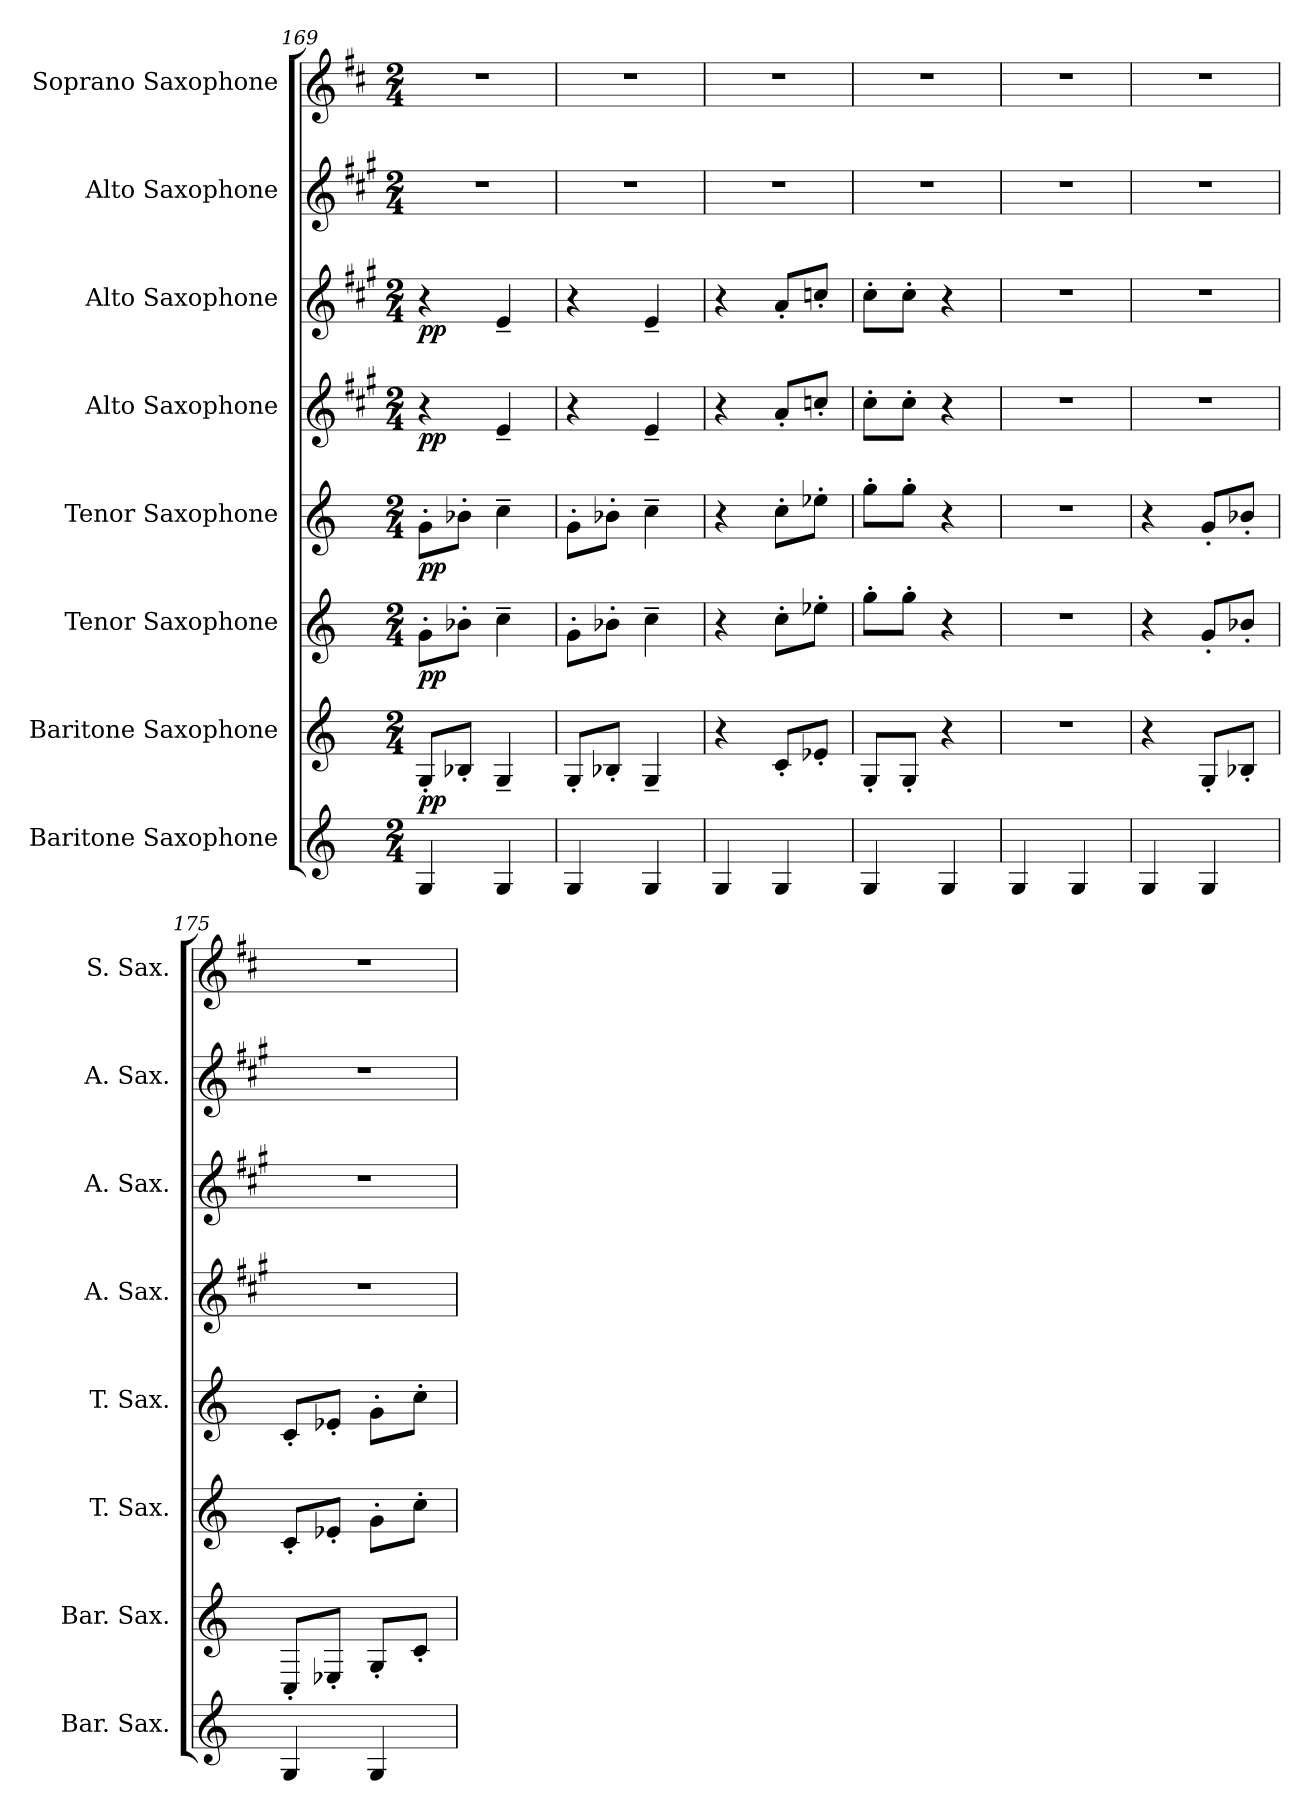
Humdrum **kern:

**kern	**kern	**dynam	**kern	**dynam	**kern	**dynam	**kern	**dynam	**kern	**dynam	**kern	**kern
*part8	*part7	*part7	*part6	*part6	*part5	*part5	*part4	*part4	*part3	*part3	*part2	*part1
*staff8	*staff7	*staff7	*staff6	*staff6	*staff5	*staff5	*staff4	*staff4	*staff3	*staff3	*staff2	*staff1
*I"Baritone Saxophone	*I"Baritone Saxophone	*	*I"Tenor Saxophone	*	*I"Tenor Saxophone	*	*I"Alto Saxophone	*	*I"Alto Saxophone	*	*I"Alto Saxophone	*I"Soprano Saxophone
*I'Bar. Sax.	*I'Bar. Sax.	*	*I'T. Sax.	*	*I'T. Sax.	*	*I'A. Sax.	*	*I'A. Sax.	*	*I'A. Sax.	*I'S. Sax.
*clefG2	*clefG2	*	*clefG2	*	*clefG2	*	*clefG2	*	*clefG2	*	*clefG2	*clefG2
*ITrd12c21	*ITrd12c21	*	*ITrd8c14	*	*ITrd8c14	*	*ITrd5c9	*	*ITrd5c9	*	*ITrd5c9	*ITrd1c2
*k[]	*k[]	*	*k[]	*	*k[]	*	*k[]	*	*k[]	*	*k[]	*k[]
*M2/4	*M2/4	*	*M2/4	*	*M2/4	*	*M2/4	*	*M2/4	*	*M2/4	*M2/4
=169	=169	=169	=169	=169	=169	=169	=169	=169	=169	=169	=169	=169
!	!	!LO:DY:b	!	!	!	!	!	!	!	!	!	!
!	!	!LO:DY:n=1:b	!	!LO:DY:b	!	!	!	!	!	!	!	!
!	!	!	!	!LO:DY:n=1:b	!	!LO:DY:b	!	!	!	!	!	!
!	!	!	!	!	!	!LO:DY:n=1:b	!	!LO:DY:b	!	!	!	!
!	!	!	!	!	!	!	!	!LO:DY:n=1:b	!	!LO:DY:b	!	!
!	!	!	!	!	!	!	!	!	!	!LO:DY:n=1:b	!	!
4GG/	8GG'/L	p p	8G'\L	p p	8G'\L	p p	4r	p p	4r	p p	2r	2r
.	8BB-X'/J	.	8B-X'\J	.	8B-X'\J	.	.	.	.	.	.	.
4GG/	4GG~/	.	4c~\	.	4c~\	.	4G~/	.	4G~/	.	.	.
=170	=170	=170	=170	=170	=170	=170	=170	=170	=170	=170	=170	=170
4GG/	8GG'/L	.	8G'\L	.	8G'\L	.	4r	.	4r	.	2r	2r
.	8BB-X'/J	.	8B-X'\J	.	8B-X'\J	.	.	.	.	.	.	.
4GG/	4GG~/	.	4c~\	.	4c~\	.	4G~/	.	4G~/	.	.	.
!!LO:PB:g=z
=171	=171	=171	=171	=171	=171	=171	=171	=171	=171	=171	=171	=171
4GG/	4r	.	4r	.	4r	.	4r	.	4r	.	2r	2r
4GG/	8C'/L	.	8c'\L	.	8c'\L	.	8c'/L	.	8c'/L	.	.	.
.	8E-X'/J	.	8e-X'\J	.	8e-X'\J	.	8e-X'/J	.	8e-X'/J	.	.	.
=172	=172	=172	=172	=172	=172	=172	=172	=172	=172	=172	=172	=172
4GG/	8GG'/L	.	8g'\L	.	8g'\L	.	8e'\L	.	8e'\L	.	2r	2r
.	8GG'/J	.	8g'\J	.	8g'\J	.	8e'\J	.	8e'\J	.	.	.
4GG/	4r	.	4r	.	4r	.	4r	.	4r	.	.	.
=173	=173	=173	=173	=173	=173	=173	=173	=173	=173	=173	=173	=173
4GG/	2r	.	2r	.	2r	.	2r	.	2r	.	2r	2r
4GG/	.	.	.	.	.	.	.	.	.	.	.	.
=174	=174	=174	=174	=174	=174	=174	=174	=174	=174	=174	=174	=174
4GG/	4r	.	4r	.	4r	.	2r	.	2r	.	2r	2r
4GG/	8GG'/L	.	8G'/L	.	8G'/L	.	.	.	.	.	.	.
.	8BB-X'/J	.	8B-X'/J	.	8B-X'/J	.	.	.	.	.	.	.
=175	=175	=175	=175	=175	=175	=175	=175	=175	=175	=175	=175	=175
4GG/	8CC'/L	.	8C'/L	.	8C'/L	.	2r	.	2r	.	2r	2r
.	8EE-X'/J	.	8E-X'/J	.	8E-X'/J	.	.	.	.	.	.	.
4GG/	8GG'/L	.	8G'\L	.	8G'\L	.	.	.	.	.	.	.
.	8C'/J	.	8c'\J	.	8c'\J	.	.	.	.	.	.	.
=	=	=	=	=	=	=	=	=	=	=	=	=
*-	*-	*-	*-	*-	*-	*-	*-	*-	*-	*-	*-	*-
